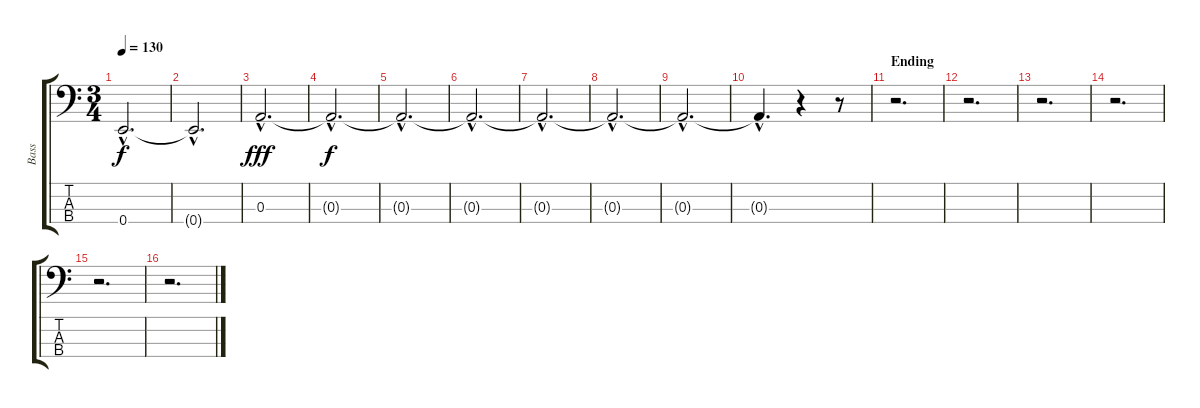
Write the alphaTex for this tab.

\track ("Bass" "Bass") {instrument electricbassfinger}
\staff {score tabs}
\tuning (G2 D2 A1 E1) {hide}
\ts (3 4)
\tempo 130
\clef f4
\ks c
0.4{hac t}.2{d dy f} |
0.4{hac t}.2{d} |
0.3{hac}.2{d dy fff} |
0.3{hac t}.2{d dy f} |
0.3{hac t}.2{d} |
0.3{hac t}.2{d} |
0.3{hac t}.2{d volume 8} |
0.3{hac t}.2{d} |
0.3{hac t}.2{d} |
0.3{hac t}.4{d} r.4 r.8 |
\section ("" "Ending")
r.2{d volume 16} |
r.2{d} |
r.2{d} |
r.2{d} |
r.2{d} |
r.2{d}
